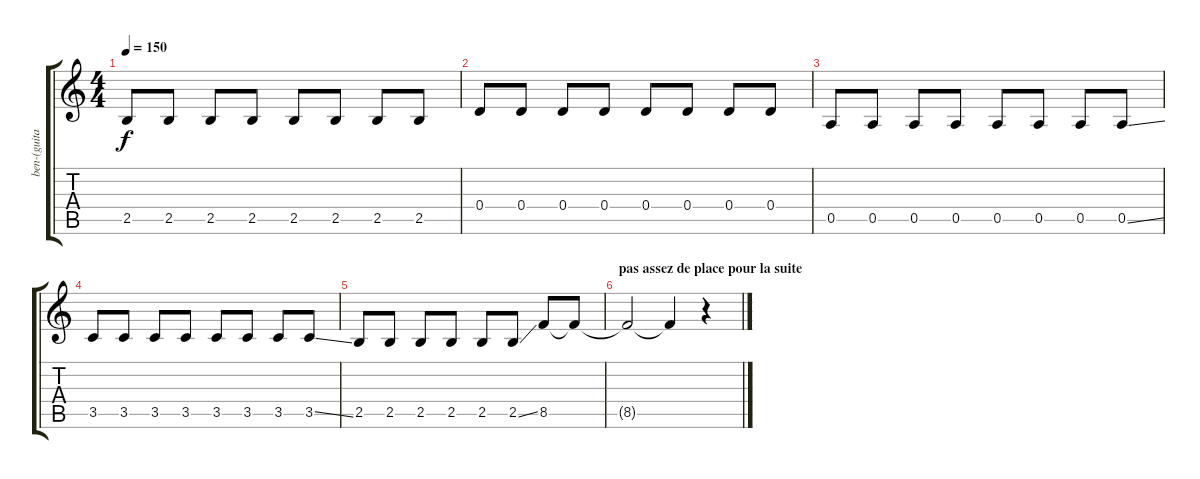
\track ("ben-(guitarre disto)" "ben-(guita") {instrument distortionguitar}
\staff {score tabs}
\tuning (E4 B3 G3 D3 A2 E2) {hide}
\ts (4 4)
\tempo 150
\clef g2
\ks c
2.5.8{dy f} 2.5.8 2.5.8 2.5.8 2.5.8 2.5.8 2.5.8 2.5.8 |
0.4.8 0.4.8 0.4.8 0.4.8 0.4.8 0.4.8 0.4.8 0.4.8 |
0.5.8 0.5.8 0.5.8 0.5.8 0.5.8 0.5.8 0.5.8 0.5{ss}.8 |
3.5.8 3.5.8 3.5.8 3.5.8 3.5.8 3.5.8 3.5.8 3.5{ss}.8 |
2.5.8 2.5.8 2.5.8 2.5.8 2.5.8 2.5{ss}.8 8.5.8 8.5{t}.8 |
\section ("" "pas assez de place pour la suite")
8.5{t}.2 8.5{t}.4 r.4
